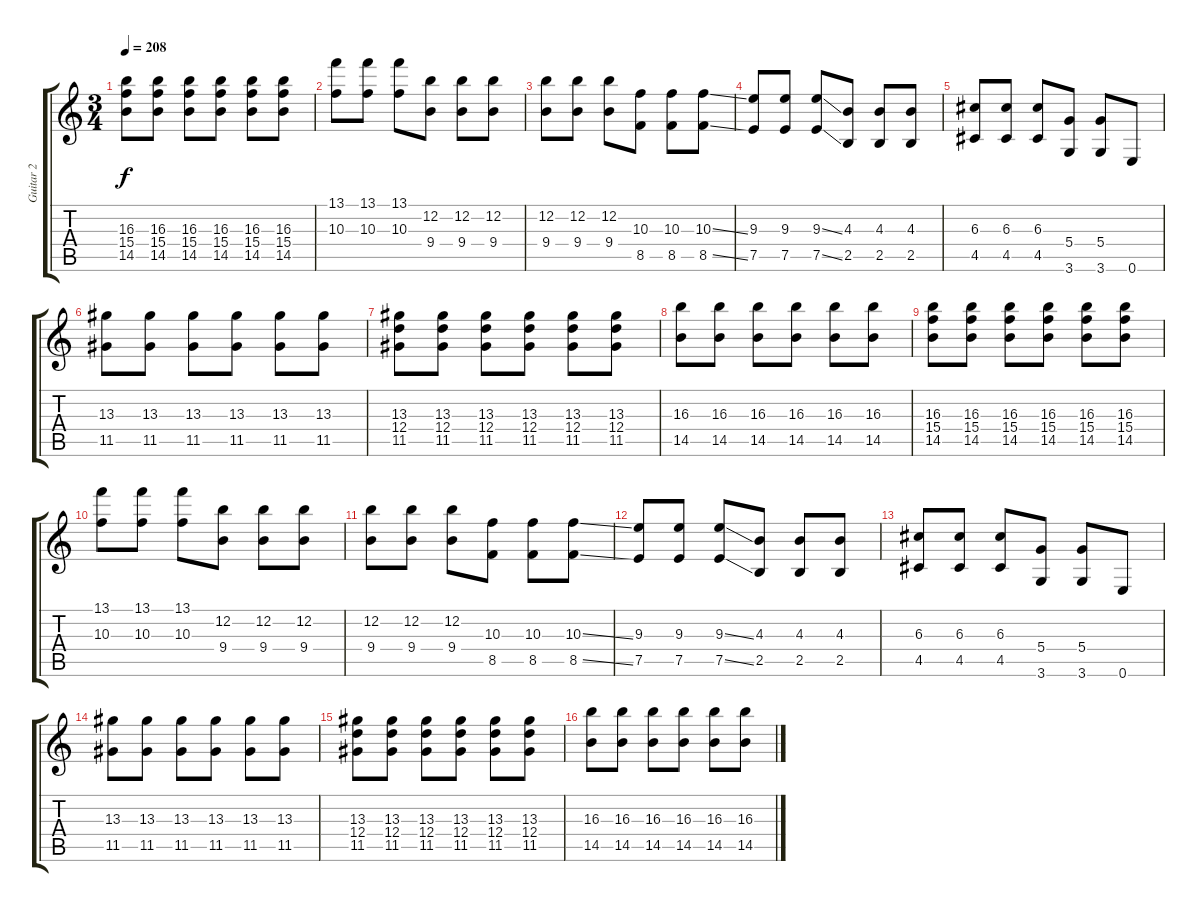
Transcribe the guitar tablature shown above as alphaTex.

\track ("Guitar 2" "Guitar 2") {instrument overdrivenguitar}
\staff {score tabs}
\tuning (E4 B3 G3 D3 A2 E2) {hide}
\ts (3 4)
\tempo 208
\clef g2
\ks c
(16.3 15.4 14.5).8{dy f} (16.3 15.4 14.5).8 (16.3 15.4 14.5).8 (16.3 15.4 14.5).8 (16.3 15.4 14.5).8 (16.3 15.4 14.5).8 |
(13.1 10.3).8 (13.1 10.3).8 (13.1 10.3).8 (12.2 9.4).8 (12.2 9.4).8 (12.2 9.4).8 |
(12.2 9.4).8 (12.2 9.4).8 (12.2 9.4).8 (10.3 8.5).8 (10.3 8.5).8 (10.3{ss} 8.5{ss}).8 |
(9.3 7.5).8 (9.3 7.5).8 (9.3{ss} 7.5{ss}).8 (4.3 2.5).8 (4.3 2.5).8 (4.3 2.5).8 |
(6.3 4.5).8 (6.3 4.5).8 (6.3 4.5).8 (5.4 3.6).8 (5.4 3.6).8 0.6.8 |
(13.3 11.5).8 (13.3 11.5).8 (13.3 11.5).8 (13.3 11.5).8 (13.3 11.5).8 (13.3 11.5).8 |
(13.3 12.4 11.5).8 (13.3 12.4 11.5).8 (13.3 12.4 11.5).8 (13.3 12.4 11.5).8 (13.3 12.4 11.5).8 (13.3 12.4 11.5).8 |
(16.3 14.5).8 (16.3 14.5).8 (16.3 14.5).8 (16.3 14.5).8 (16.3 14.5).8 (16.3 14.5).8 |
(16.3 15.4 14.5).8 (16.3 15.4 14.5).8 (16.3 15.4 14.5).8 (16.3 15.4 14.5).8 (16.3 15.4 14.5).8 (16.3 15.4 14.5).8 |
(13.1 10.3).8 (13.1 10.3).8 (13.1 10.3).8 (12.2 9.4).8 (12.2 9.4).8 (12.2 9.4).8 |
(12.2 9.4).8 (12.2 9.4).8 (12.2 9.4).8 (10.3 8.5).8 (10.3 8.5).8 (10.3{ss} 8.5{ss}).8 |
(9.3 7.5).8 (9.3 7.5).8 (9.3{ss} 7.5{ss}).8 (4.3 2.5).8 (4.3 2.5).8 (4.3 2.5).8 |
(6.3 4.5).8 (6.3 4.5).8 (6.3 4.5).8 (5.4 3.6).8 (5.4 3.6).8 0.6.8 |
(13.3 11.5).8 (13.3 11.5).8 (13.3 11.5).8 (13.3 11.5).8 (13.3 11.5).8 (13.3 11.5).8 |
(13.3 12.4 11.5).8 (13.3 12.4 11.5).8 (13.3 12.4 11.5).8 (13.3 12.4 11.5).8 (13.3 12.4 11.5).8 (13.3 12.4 11.5).8 |
(16.3 14.5).8 (16.3 14.5).8 (16.3 14.5).8 (16.3 14.5).8 (16.3 14.5).8 (16.3 14.5).8
